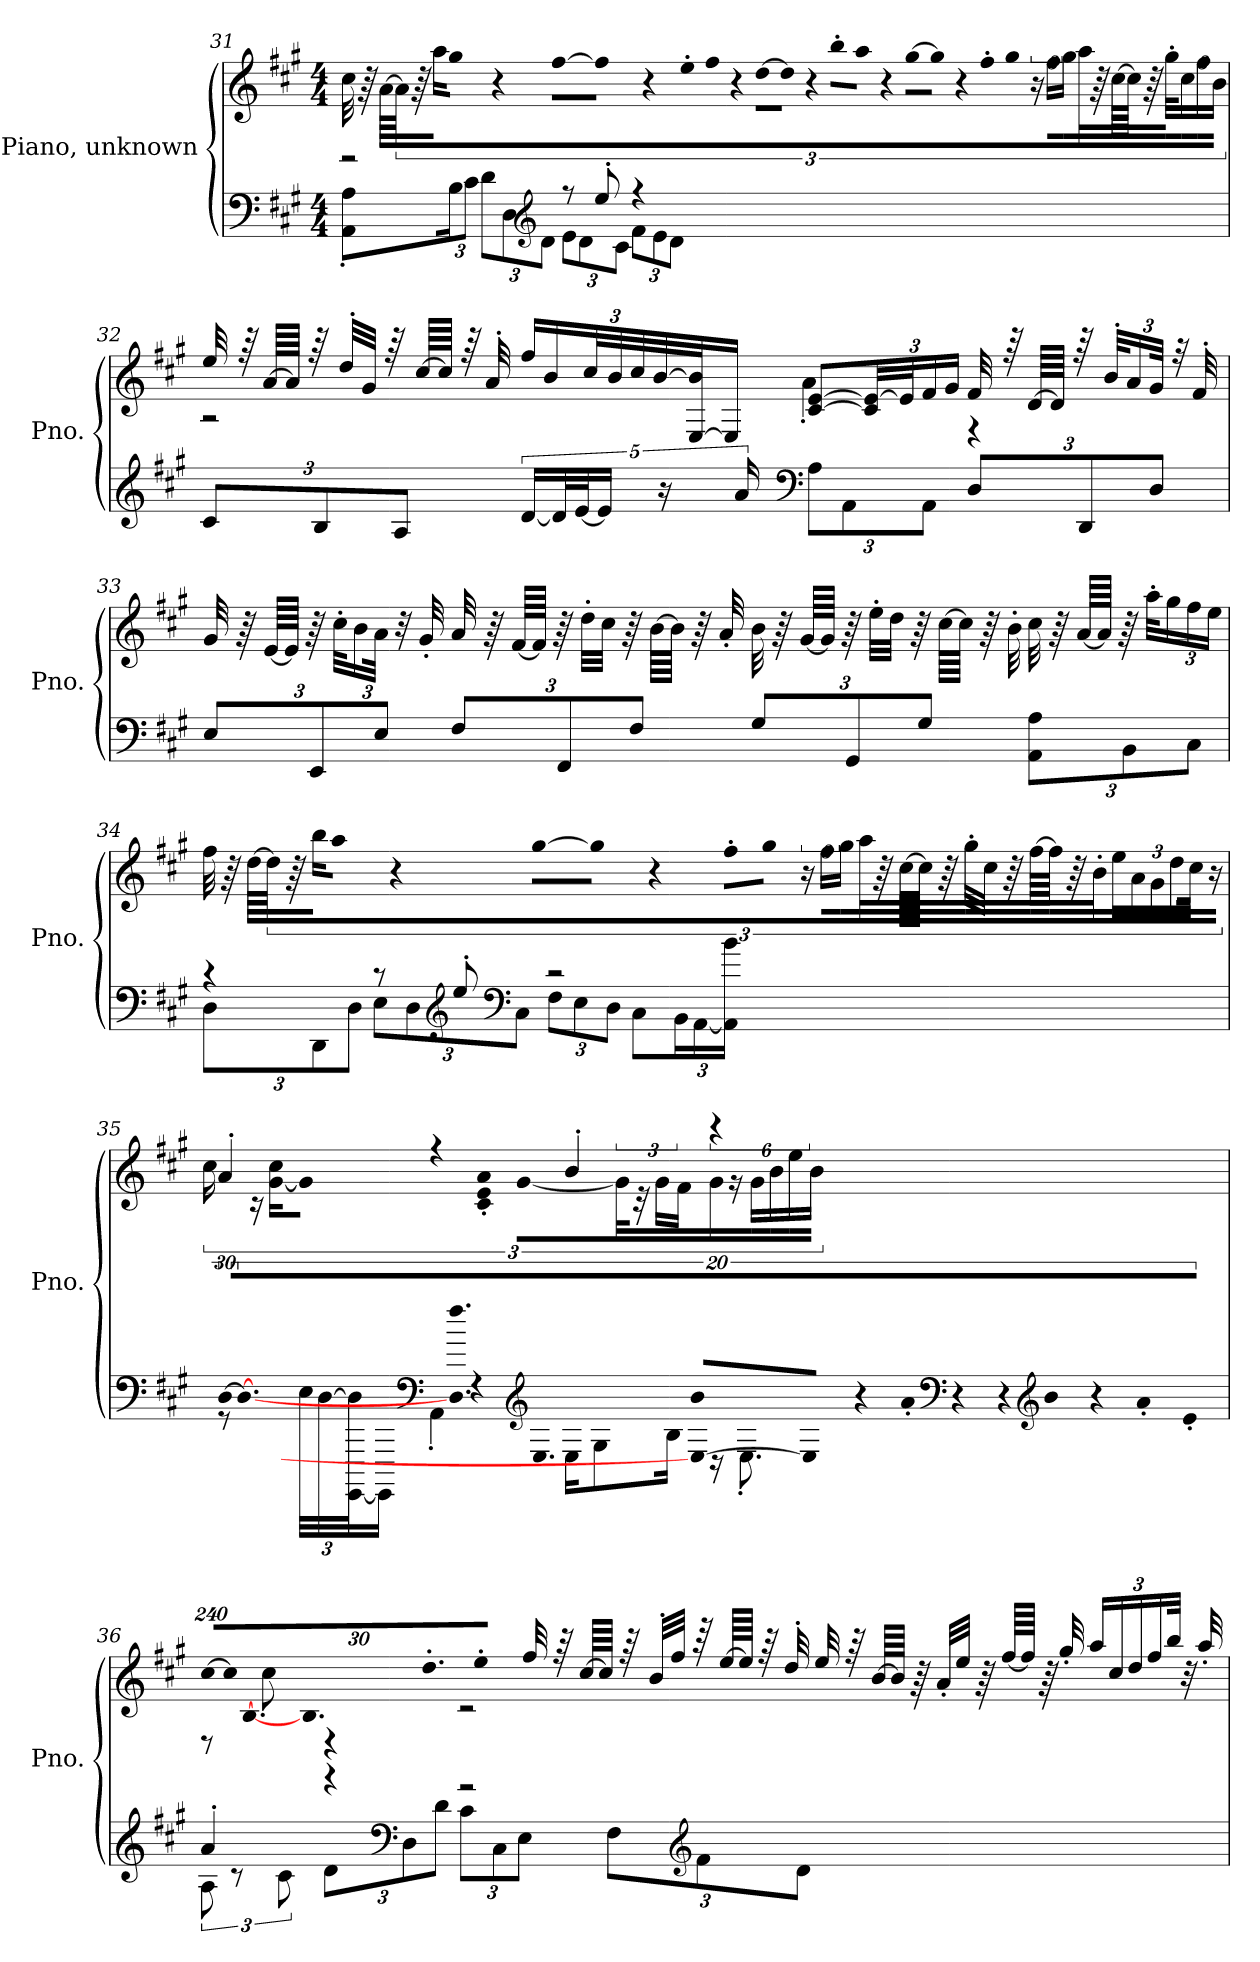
**kern	**kern
*part1	*part1
*staff2	*staff1
*I"Piano, unknown	*
*I'Pno.	*
!!LO:PB:g=z
*clefF4	*clefG2
*k[f#c#g#]	*k[f#c#g#]
*M4/4	*M4/4
=31	=31
*^	*
2r	8AA\' 8A\'L	32cc#\
.	.	64r
.	.	[64a/LLLL
.	.	96a/JJJJ]
.	.	96r
.	.	24aa\LL
*	*Xbrackettup	*
.	24B\K	32gg#\JJk
.	.	64r
.	12c#\J	.
.	.	[64ff#\LLLL
.	.	64ff#\JJJJ]
.	.	64r
.	.	32ee'\
.	12d\L	32ff#\
.	.	64r
.	.	[64dd\LLLL
.	.	64dd\JJJJ]
.	.	64r
.	12D\	.
.	.	32bb'\LLL
.	.	32aa\JJJ
.	.	64r
*clefG2	*	*
.	12d\J	.
.	.	[64gg#\LLLL
.	.	64gg#\JJJJ]
.	.	64r
.	.	32ff#'\
8r	12e\L	8gg#\
.	12d\	.
8ee'/	.	24r
.	12c#\J	24ff#\LL
.	.	24gg#\JJ
4r	12f#\L	32aa\
.	.	64r
.	.	[64cc#\LLLL
.	.	64cc#\JJJJ]
.	.	64r
.	12e\	.
.	.	32gg#'\KLL
*	*	*Xbrackettup
.	.	24cc#\
.	12d\J	24ff#\
.	.	24b\JJ
*v	*v	*
!!LO:LB:g=z
=32	=32
*	*^
12c#/L	32ee/	2r
.	64r	.
.	[64a/LLLL	.
.	64a/JJJJ]	.
.	64r	.
12B/	.	.
.	32dd'/LLL	.
.	32g#/JJJ	.
.	64r	.
12A/J	.	.
.	[64cc#/LLLL	.
.	64cc#/JJJJ]	.
.	64r	.
.	32a'/	.
*brackettup	*	*
[20d/LL	24ff#/LL	.
.	24b/	.
40d/L]	.	.
[40e/J	.	.
.	48cc#/L	.
20e/JJ]	.	.
.	48b/	.
.	48cc#/	.
.	[48b/	.
20r	.	.
.	[48E/ 48b/]J	.
.	16E/JJ]	.
20a/	.	.
*clefF4	*	*
*Xbrackettup	*	*
12A\L	[8c#/ [8e/L	4a'\
12AA\	.	.
.	48c#/] 48e/_LL	.
.	48e/J]	.
12AA\J	24f#/	.
.	24g#/JJ	.
12D/L	32f#/	4r
.	64r	.
.	[64d/LLLL	.
.	64d/JJJJ]	.
.	64r	.
12DD/	.	.
.	32b'/KLL	.
.	24a/	.
12D/J	48g#/JJk	.
.	32r	.
.	32f#'/	.
*	*v	*v
!!LO:LB:g=z
=33	=33
12E/L	32g#/
.	64r
.	[64e/LLLL
.	64e/JJJJ]
.	64r
12EE/	.
.	32cc#'\KLL
.	24b\
12E/J	48a\JJk
.	32r
.	32g#'/
12F#/L	32a/
.	64r
.	[64f#/LLLL
.	64f#/JJJJ]
.	64r
12FF#/	.
.	32dd'\LLL
.	32cc#\JJJ
.	64r
12F#/J	.
.	[64b\LLLL
.	64b\JJJJ]
.	64r
.	32a'/
12G#/L	32b\
.	64r
.	[64g#/LLLL
.	64g#/JJJJ]
.	64r
12GG#/	.
.	32ee'\LLL
.	32dd\JJJ
.	64r
12G#/J	.
.	[64cc#\LLLL
.	64cc#\JJJJ]
.	64r
.	32b'\
12AA\ 12A\L	32cc#\
.	64r
.	[64a/LLLL
.	64a/JJJJ]
.	64r
12BB\	.
.	32aa'\KLL
.	24gg#\
12C#\J	24ff#\
.	24ee\JJ
!!LO:LB:g=z
=34	=34
*^	*
4r	12D\L	32ff#\
.	.	64r
.	.	[64dd\LLLL
*	*	*brackettup
.	.	96dd\JJJJ]
.	.	96r
.	12DD\	24bb\LL
.	.	32aa\JJk
.	.	64r
.	12D\J	.
.	.	[64gg#\LLLL
.	.	64gg#\JJJJ]
.	.	64r
.	.	32ff#'\KKL
8r	12E\L	8gg#\J
.	12D\	.
*clefG2	*	*
8ee'/	.	24r
*clefF4	*	*
.	12C#\J	24ff#\LL
.	.	24gg#\JJ
2r	12F#\L	32aa\
.	.	64r
.	.	[64cc#\LLLL
.	.	64cc#\JJJJ]
.	.	64r
.	12E\	.
.	.	32gg#'\LLL
.	.	32cc#\JJJ
.	.	64r
.	12D\J	.
.	.	[64ff#\LLLL
.	.	64ff#\JJJJ]
.	.	64r
.	.	32b'\
*	*	*Xbrackettup
.	8C#\L	24ee\LL
.	.	24a\
.	.	24g#\
.	24BB\L	24dd\
.	[24AA\	48cc#\JJk
.	.	16r
.	24AA\] 24b\JJ	.
!!LO:LB:g=z
=35	=35	=35
*brackettup	*	*
!LO:N:vis=64	!	!
*	*	*^
*	*	*	*brackettup
[960%17D/LLLL	8r	4a'/	24cc#\
!LO:N:vis=64.	!	!	!
640%17D/_	.	.	.
.	.	.	24r
1920ryy	.	.	.
!LO:N:vis=64.	!	!	!
640%17D/] 640%17ff#/JJJJ	.	.	.
!LO:N:vis=128	!	!	!
1920%17r	.	.	.
*clefG2	*	*	*
!LO:N:vis=64.	!	!	!
[640%17E/	.	.	.
.	.	.	[24g#\ 24cc#\KL
1920ryy	.	.	.
!LO:N:vis=64	!	!	!
960%17E/_ 960%17b/KKLL	.	.	.
*	*Xbrackettup	*	*
16E/JJ]	48cc#\LLL	.	8g#\J]
.	[48b\	.	.
.	[48EE\ 48b\]J	.	.
32r	16EE\JJ]	.	.
32a'/	.	.	.
*clefF4	*	*	*
8r	4AA'\	4r	4c#\' 4e\' 4a\'
16r	.	.	.
*clefG2	*	*	*
16b/	.	.	.
8r	16E\KL	4b'/	[8g#\L
.	8G#\	.	.
8a'/	.	.	48g#\Jkk]
.	.	.	48r
.	.	.	24g#\LL
.	16B\Jk	.	.
.	.	.	24f#\JJ
4e'/	16r	4r	24g#\
.	.	.	24r
.	8.E'\	.	.
.	.	.	24g#\LL
*	*	*	*Xbrackettup
.	.	.	24b\
.	.	.	24ee\
.	.	.	24b\JJ
!!LO:LB:g=z	!!
=36	=36	=36	=36
*	*brackettup	*	*
!	!	!LO:N:vis=16	!
4a'/	12A\	[1920%137cc#/LL	8r
!	!	!LO:N:vis=64	!
.	.	960%17cc#/LL]	.
.	12r	.	.
!	!	!LO:N:vis=64	!
.	.	[960%17B/J	.
.	.	1920ryy	.
!	!	!LO:N:vis=32.	!
.	.	1920%103B/]	.
.	.	.	8cc#'\
!	!	!LO:N:vis=32.	!
.	.	1920%103dd'/	.
.	12c#\	.	.
!	!	!LO:N:vis=32	!
.	.	640%23ee'/JJJ	.
*	*Xbrackettup	*	*
4r	12d\L	.	4r
.	.	32ff#/	.
.	.	64r	.
.	.	[64cc#/LLLL	.
.	.	64cc#/JJJJ]	.
.	.	64r	.
*clefF4	*	*	*
.	12D\	.	.
.	.	32b'/LLL	.
.	.	32ff#/JJJ	.
.	.	64r	.
.	12d\J	.	.
.	.	[64ee/LLLL	.
.	.	64ee/JJJJ]	.
.	.	64r	.
.	.	32dd'/	.
2r	12c#\L	.	2r
.	.	32ee/	.
.	.	64r	.
.	.	[64b/LLLL	.
.	.	64b/JJJJ]	.
.	.	64r	.
.	12C#\	.	.
.	.	32a'/LLL	.
.	.	32ee/JJJ	.
.	.	64r	.
.	12E\J	.	.
.	.	[64ff#/LLLL	.
.	.	64ff#/JJJJ]	.
.	.	64r	.
.	.	32gg#'/	.
.	12F#\L	.	.
.	.	24aa/LL	.
.	.	24cc#/	.
*clefG2	*	*	*
.	12f#\	.	.
.	.	24dd/	.
.	.	24ff#/	.
.	12d\J	.	.
.	.	48bb/JJk	.
.	.	32r	.
.	.	32aa'/	.
1920ryy	1920ryy	.	1920ryy
*v	*v	*	*
*	*v	*v
=	=
*-	*-
